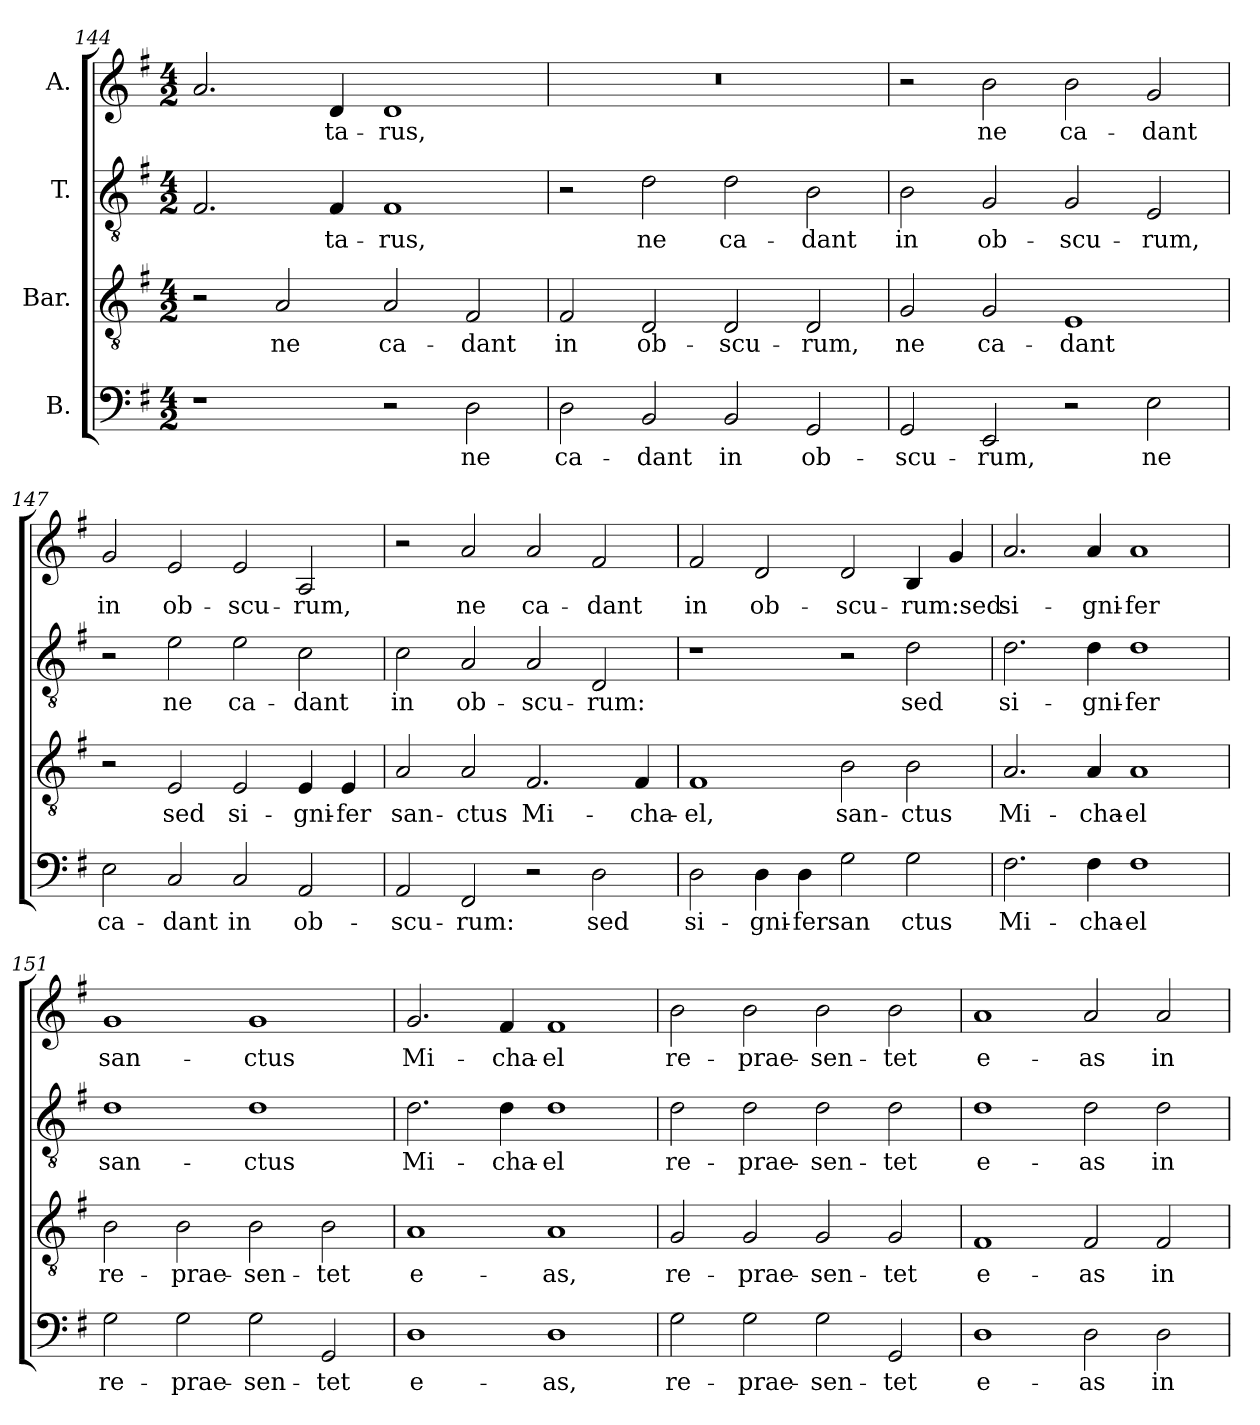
**kern	**text	**kern	**text	**kern	**text	**kern	**text
*part4	*part4	*part3	*part3	*part2	*part2	*part1	*part1
*staff4	*staff4	*staff3	*staff3	*staff2	*staff2	*staff1	*staff1
*I"B.	*	*I"Bar.	*	*I"T.	*	*I"A.	*
*clefF4	*	*clefGv2	*	*clefGv2	*	*clefG2	*
*k[f#]	*	*k[f#]	*	*k[f#]	*	*k[f#]	*
*G:	*	*G:	*	*G:	*	*G:	*
*M4/2	*	*M4/2	*	*M4/2	*	*M4/2	*
=144	=144	=144	=144	=144	=144	=144	=144
!	!	!	!	!	!LO:LY:b:cj	!	!LO:LY:b:cj
1r	.	2r	.	2.F#/	--	2.a/	--
!	!	!	!LO:LY:b:cj	!	!	!	!
.	.	2A/	ne	.	.	.	.
!	!	!	!	!	!LO:LY:b:cj	!	!LO:LY:b:cj
.	.	.	.	4F#/	-ta-	4d/	-ta-
!	!	!	!LO:LY:b:cj	!	!LO:LY:b:cj	!	!LO:LY:b:cj
2r	.	2A/	ca-	1F#	-rus,	1d	-rus,
!	!LO:LY:b:cj	!	!LO:LY:b:cj	!	!	!	!
2D\	ne	2F#/	-dant	.	.	.	.
=145	=145	=145	=145	=145	=145	=145	=145
!	!LO:LY:b:cj	!	!LO:LY:b:cj	!	!	!	!
2D\	ca-	2F#/	in	2r	.	0r	.
!	!LO:LY:b:cj	!	!LO:LY:b:cj	!	!LO:LY:b:cj	!	!
2BB/	-dant	2D/	ob-	2d\	ne	.	.
!	!LO:LY:b:cj	!	!LO:LY:b:cj	!	!LO:LY:b:cj	!	!
2BB/	in	2D/	-scu-	2d\	ca-	.	.
!	!LO:LY:b:cj	!	!LO:LY:b:cj	!	!LO:LY:b:cj	!	!
2GG/	ob-	2D/	-rum,	2B\	-dant	.	.
=146	=146	=146	=146	=146	=146	=146	=146
!	!LO:LY:b:cj	!	!LO:LY:b:cj	!	!LO:LY:b:cj	!	!
2GG/	-scu-	2G/	ne	2B\	in	2r	.
!	!LO:LY:b:cj	!	!LO:LY:b:cj	!	!LO:LY:b:cj	!	!LO:LY:b:cj
2EE/	-rum,	2G/	ca-	2G/	ob-	2b\	ne
!	!	!	!LO:LY:b:cj	!	!LO:LY:b:cj	!	!LO:LY:b:cj
2r	.	1E	-dant	2G/	-scu-	2b\	ca-
!	!LO:LY:b:cj	!	!	!	!LO:LY:b:cj	!	!LO:LY:b:cj
2E\	ne	.	.	2E/	-rum,	2g/	-dant
!!LO:PB:g=z
=147	=147	=147	=147	=147	=147	=147	=147
!	!LO:LY:b:cj	!	!	!	!	!	!LO:LY:b:cj
2E\	ca-	2r	.	2r	.	2g/	in
!	!LO:LY:b:cj	!	!LO:LY:b:cj	!	!LO:LY:b:cj	!	!LO:LY:b:cj
2C/	-dant	2E/	sed	2e\	ne	2e/	ob-
!	!LO:LY:b:cj	!	!LO:LY:b:cj	!	!LO:LY:b:cj	!	!LO:LY:b:cj
2C/	in	2E/	si-	2e\	ca-	2e/	-scu-
!	!LO:LY:b:cj	!	!LO:LY:b:cj	!	!LO:LY:b:cj	!	!LO:LY:b:cj
2AA/	ob-	4E/	-gni-	2c\	-dant	2A/	-rum,
!	!	!	!LO:LY:b:cj	!	!	!	!
.	.	4E/	-fer	.	.	.	.
=148	=148	=148	=148	=148	=148	=148	=148
!	!LO:LY:b:cj	!	!LO:LY:b:cj	!	!LO:LY:b:cj	!	!
2AA/	-scu-	2A/	san-	2c\	in	2r	.
!	!LO:LY:b:cj	!	!LO:LY:b:cj	!	!LO:LY:b:cj	!	!LO:LY:b:cj
2FF#/	-rum:	2A/	-ctus	2A/	ob-	2a/	ne
!	!	!	!LO:LY:b:cj	!	!LO:LY:b:cj	!	!LO:LY:b:cj
2r	.	2.F#/	Mi-	2A/	-scu-	2a/	ca-
!	!LO:LY:b:cj	!	!	!	!LO:LY:b:cj	!	!LO:LY:b:cj
2D\	sed	.	.	2D/	-rum:	2f#/	-dant
!	!	!	!LO:LY:b:cj	!	!	!	!
.	.	4F#/	-cha-	.	.	.	.
=149	=149	=149	=149	=149	=149	=149	=149
!	!LO:LY:b:cj	!	!LO:LY:b:cj	!	!	!	!LO:LY:b:cj
2D\	si-	1F#	-el,	1r	.	2f#/	in
!	!LO:LY:b:cj	!	!	!	!	!	!LO:LY:b:cj
4D\	-gni-	.	.	.	.	2d/	ob-
!	!LO:LY:b:cj	!	!	!	!	!	!
4D\	-fersan-	.	.	.	.	.	.
!	!LO:LY:b:cj	!	!LO:LY:b:cj	!	!	!	!LO:LY:b:cj
2G\	--	2B\	san-	2r	.	2d/	-scu-
!	!LO:LY:b:cj	!	!LO:LY:b:cj	!	!LO:LY:b:cj	!	!LO:LY:b:cj
2G\	-ctus	2B\	-ctus	2d\	sed	4B/	-rum:sed
!	!	!	!	!	!	!	!LO:LY:b:cj
.	.	.	.	.	.	4g/	.
=150	=150	=150	=150	=150	=150	=150	=150
!	!LO:LY:b:cj	!	!LO:LY:b:cj	!	!LO:LY:b:cj	!	!LO:LY:b:cj
2.F#\	Mi-	2.A/	Mi-	2.d\	si-	2.a/	si-
!	!LO:LY:b:cj	!	!LO:LY:b:cj	!	!LO:LY:b:cj	!	!LO:LY:b:cj
4F#\	-cha-	4A/	-cha-	4d\	-gni-	4a/	-gni-
!	!LO:LY:b:cj	!	!LO:LY:b:cj	!	!LO:LY:b:cj	!	!LO:LY:b:cj
1F#	-el	1A	-el	1d	-fer	1a	-fer
=151	=151	=151	=151	=151	=151	=151	=151
!	!LO:LY:b:cj	!	!LO:LY:b:cj	!	!LO:LY:b:cj	!	!LO:LY:b:cj
2G\	re-	2B\	re-	1d	san-	1g	san-
!	!LO:LY:b:cj	!	!LO:LY:b:cj	!	!	!	!
2G\	-prae-	2B\	-prae-	.	.	.	.
!	!LO:LY:b:cj	!	!LO:LY:b:cj	!	!LO:LY:b:cj	!	!LO:LY:b:cj
2G\	-sen-	2B\	-sen-	1d	-ctus	1g	-ctus
!	!LO:LY:b:cj	!	!LO:LY:b:cj	!	!	!	!
2GG/	-tet	2B\	-tet	.	.	.	.
!!LO:PB:g=z
=152	=152	=152	=152	=152	=152	=152	=152
!	!LO:LY:b:cj	!	!LO:LY:b:cj	!	!LO:LY:b:cj	!	!LO:LY:b:cj
1D	e-	1A	e-	2.d\	Mi-	2.g/	Mi-
!	!	!	!	!	!LO:LY:b:cj	!	!LO:LY:b:cj
.	.	.	.	4d\	-cha-	4f#/	-cha-
!	!LO:LY:b:cj	!	!LO:LY:b:cj	!	!LO:LY:b:cj	!	!LO:LY:b:cj
1D	-as,	1A	-as,	1d	-el	1f#	-el
=153	=153	=153	=153	=153	=153	=153	=153
!	!LO:LY:b:cj	!	!LO:LY:b:cj	!	!LO:LY:b:cj	!	!LO:LY:b:cj
2G\	re-	2G/	re-	2d\	re-	2b\	re-
!	!LO:LY:b:cj	!	!LO:LY:b:cj	!	!LO:LY:b:cj	!	!LO:LY:b:cj
2G\	-prae-	2G/	-prae-	2d\	-prae-	2b\	-prae-
!	!LO:LY:b:cj	!	!LO:LY:b:cj	!	!LO:LY:b:cj	!	!LO:LY:b:cj
2G\	-sen-	2G/	-sen-	2d\	-sen-	2b\	-sen-
!	!LO:LY:b:cj	!	!LO:LY:b:cj	!	!LO:LY:b:cj	!	!LO:LY:b:cj
2GG/	-tet	2G/	-tet	2d\	-tet	2b\	-tet
=154	=154	=154	=154	=154	=154	=154	=154
!	!LO:LY:b:cj	!	!LO:LY:b:cj	!	!LO:LY:b:cj	!	!LO:LY:b:cj
1D	e-	1F#	e-	1d	e-	1a	e-
!	!LO:LY:b:cj	!	!LO:LY:b:cj	!	!LO:LY:b:cj	!	!LO:LY:b:cj
2D\	-as	2F#/	-as	2d\	-as	2a/	-as
!	!LO:LY:b:cj	!	!LO:LY:b:cj	!	!LO:LY:b:cj	!	!LO:LY:b:cj
2D\	in	2F#/	in	2d\	in	2a/	in
=	=	=	=	=	=	=	=
*-	*-	*-	*-	*-	*-	*-	*-
